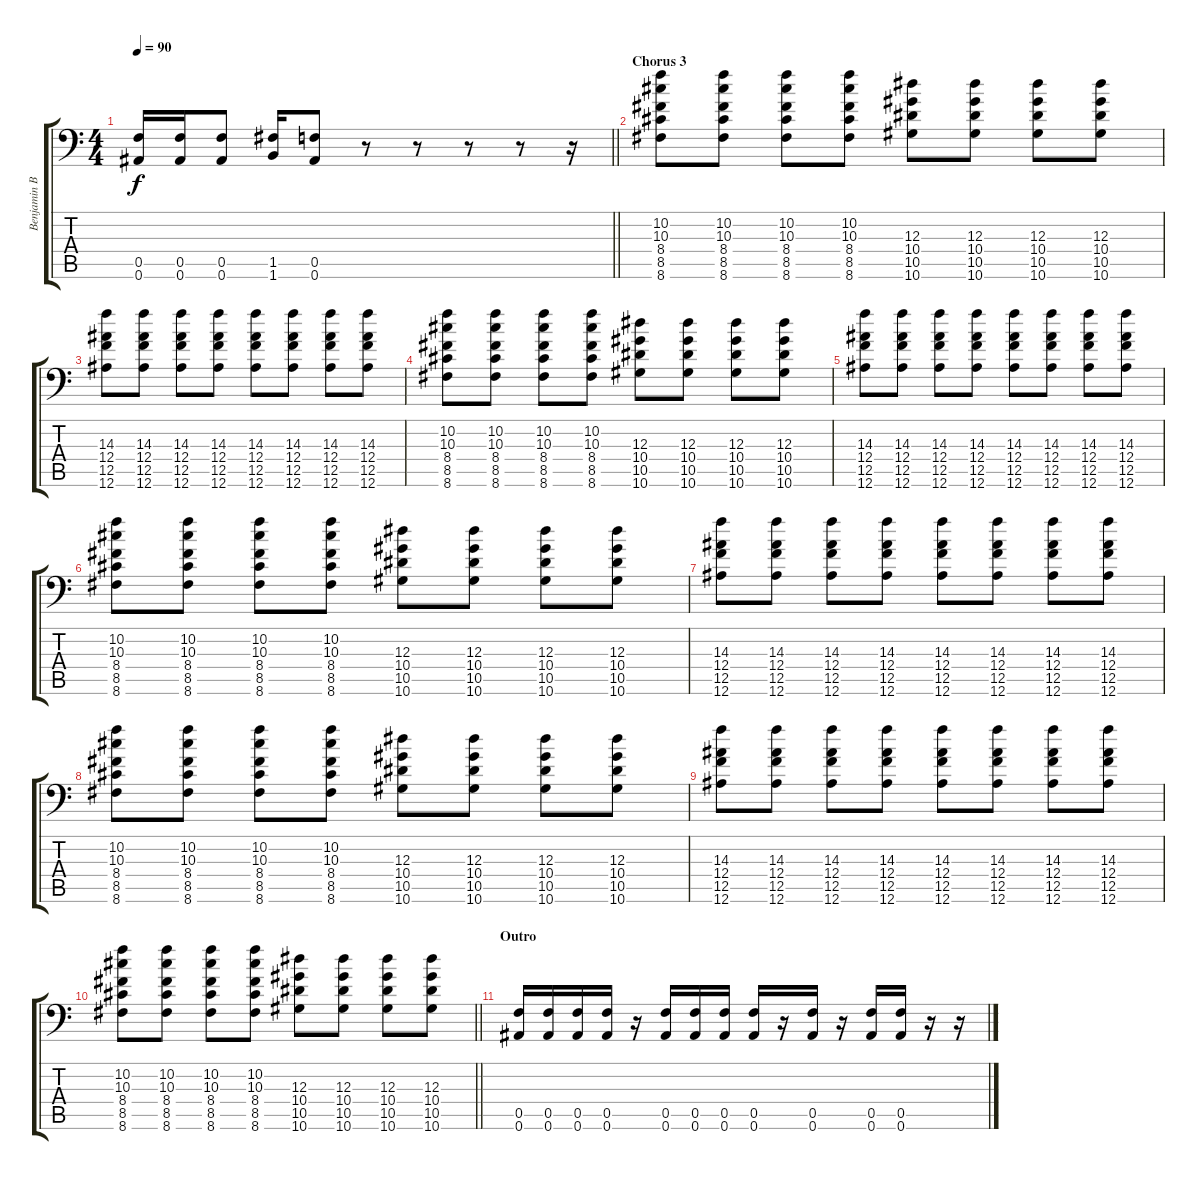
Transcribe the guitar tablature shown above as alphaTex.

\track ("Benjamin Burnley" "Benjamin B") {instrument distortionguitar}
\staff {score tabs}
\tuning (C4 G3 Eb3 Bb2 F2 Bb1) {hide}
\ts (4 4)
\tempo 90
\clef f4
\barLineRight lightlight
\ks c
(0.5 0.6).16{dy f} (0.5 0.6).16 (0.5 0.6).8 (1.5 1.6).16 (0.5 0.6).8 r.8 r.8 r.8 r.8 r.16 |
\section ("" "Chorus 3")
(10.2 10.3 8.4 8.5 8.6).8 (10.2 10.3 8.4 8.5 8.6).8 (10.2 10.3 8.4 8.5 8.6).8 (10.2 10.3 8.4 8.5 8.6).8 (12.3 10.4 10.5 10.6).8 (12.3 10.4 10.5 10.6).8 (12.3 10.4 10.5 10.6).8 (12.3 10.4 10.5 10.6).8 |
(14.3 12.4 12.5 12.6).8 (14.3 12.4 12.5 12.6).8 (14.3 12.4 12.5 12.6).8 (14.3 12.4 12.5 12.6).8 (14.3 12.4 12.5 12.6).8 (14.3 12.4 12.5 12.6).8 (14.3 12.4 12.5 12.6).8 (14.3 12.4 12.5 12.6).8 |
(10.2 10.3 8.4 8.5 8.6).8 (10.2 10.3 8.4 8.5 8.6).8 (10.2 10.3 8.4 8.5 8.6).8 (10.2 10.3 8.4 8.5 8.6).8 (12.3 10.4 10.5 10.6).8 (12.3 10.4 10.5 10.6).8 (12.3 10.4 10.5 10.6).8 (12.3 10.4 10.5 10.6).8 |
(14.3 12.4 12.5 12.6).8 (14.3 12.4 12.5 12.6).8 (14.3 12.4 12.5 12.6).8 (14.3 12.4 12.5 12.6).8 (14.3 12.4 12.5 12.6).8 (14.3 12.4 12.5 12.6).8 (14.3 12.4 12.5 12.6).8 (14.3 12.4 12.5 12.6).8 |
(10.2 10.3 8.4 8.5 8.6).8 (10.2 10.3 8.4 8.5 8.6).8 (10.2 10.3 8.4 8.5 8.6).8 (10.2 10.3 8.4 8.5 8.6).8 (12.3 10.4 10.5 10.6).8 (12.3 10.4 10.5 10.6).8 (12.3 10.4 10.5 10.6).8 (12.3 10.4 10.5 10.6).8 |
(14.3 12.4 12.5 12.6).8 (14.3 12.4 12.5 12.6).8 (14.3 12.4 12.5 12.6).8 (14.3 12.4 12.5 12.6).8 (14.3 12.4 12.5 12.6).8 (14.3 12.4 12.5 12.6).8 (14.3 12.4 12.5 12.6).8 (14.3 12.4 12.5 12.6).8 |
(10.2 10.3 8.4 8.5 8.6).8 (10.2 10.3 8.4 8.5 8.6).8 (10.2 10.3 8.4 8.5 8.6).8 (10.2 10.3 8.4 8.5 8.6).8 (12.3 10.4 10.5 10.6).8 (12.3 10.4 10.5 10.6).8 (12.3 10.4 10.5 10.6).8 (12.3 10.4 10.5 10.6).8 |
(14.3 12.4 12.5 12.6).8 (14.3 12.4 12.5 12.6).8 (14.3 12.4 12.5 12.6).8 (14.3 12.4 12.5 12.6).8 (14.3 12.4 12.5 12.6).8 (14.3 12.4 12.5 12.6).8 (14.3 12.4 12.5 12.6).8 (14.3 12.4 12.5 12.6).8 |
\barLineRight lightlight
(10.2 10.3 8.4 8.5 8.6).8 (10.2 10.3 8.4 8.5 8.6).8 (10.2 10.3 8.4 8.5 8.6).8 (10.2 10.3 8.4 8.5 8.6).8 (12.3 10.4 10.5 10.6).8 (12.3 10.4 10.5 10.6).8 (12.3 10.4 10.5 10.6).8 (12.3 10.4 10.5 10.6).8 |
\section ("" "Outro")
(0.5 0.6).16 (0.5 0.6).16 (0.5 0.6).16 (0.5 0.6).16 r.16 (0.5 0.6).16 (0.5 0.6).16 (0.5 0.6).16 (0.5 0.6).16 r.16 (0.5 0.6).16 r.16 (0.5 0.6).16 (0.5 0.6).16 r.16 r.16
